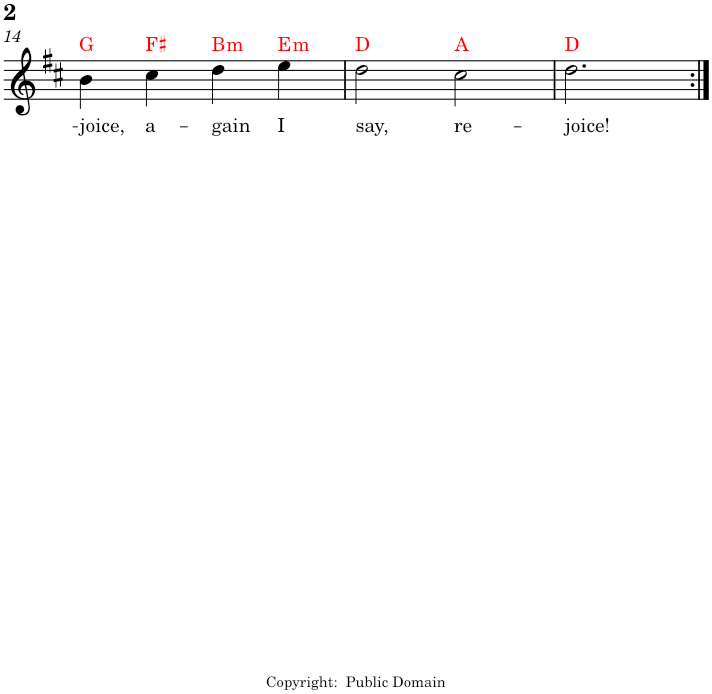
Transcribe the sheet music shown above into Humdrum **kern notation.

**kern	**text	**harte
*part1	*part1	*part1
*staff1	*staff1	*
*I"Piano	*	*
*I'Pno.	*	*
!!LO:PB:g=z
*clefG2	*	*
*k[f#c#]	*	*
*M4/4	*	*
=14	=14	=14
!	!LO:LY:b	!
4b\	-joice,	G:maj
!	!LO:LY:b	!
4cc#\	a-	F#:maj
!	!LO:LY:b	!LO:H:kt=m
4dd\	-gain	B:min
!	!LO:LY:b	!LO:H:kt=m
4ee\	I	E:min
=15	=15	=15
!	!LO:LY:b	!
2dd\	say,	D:maj
!	!LO:LY:b	!
2cc#\	re-	A:maj
=16	=16	=16
!	!LO:LY:b	!
2.dd\	-joice!	D:maj
=:|!	=:|!	=:|!
*-	*-	*-
